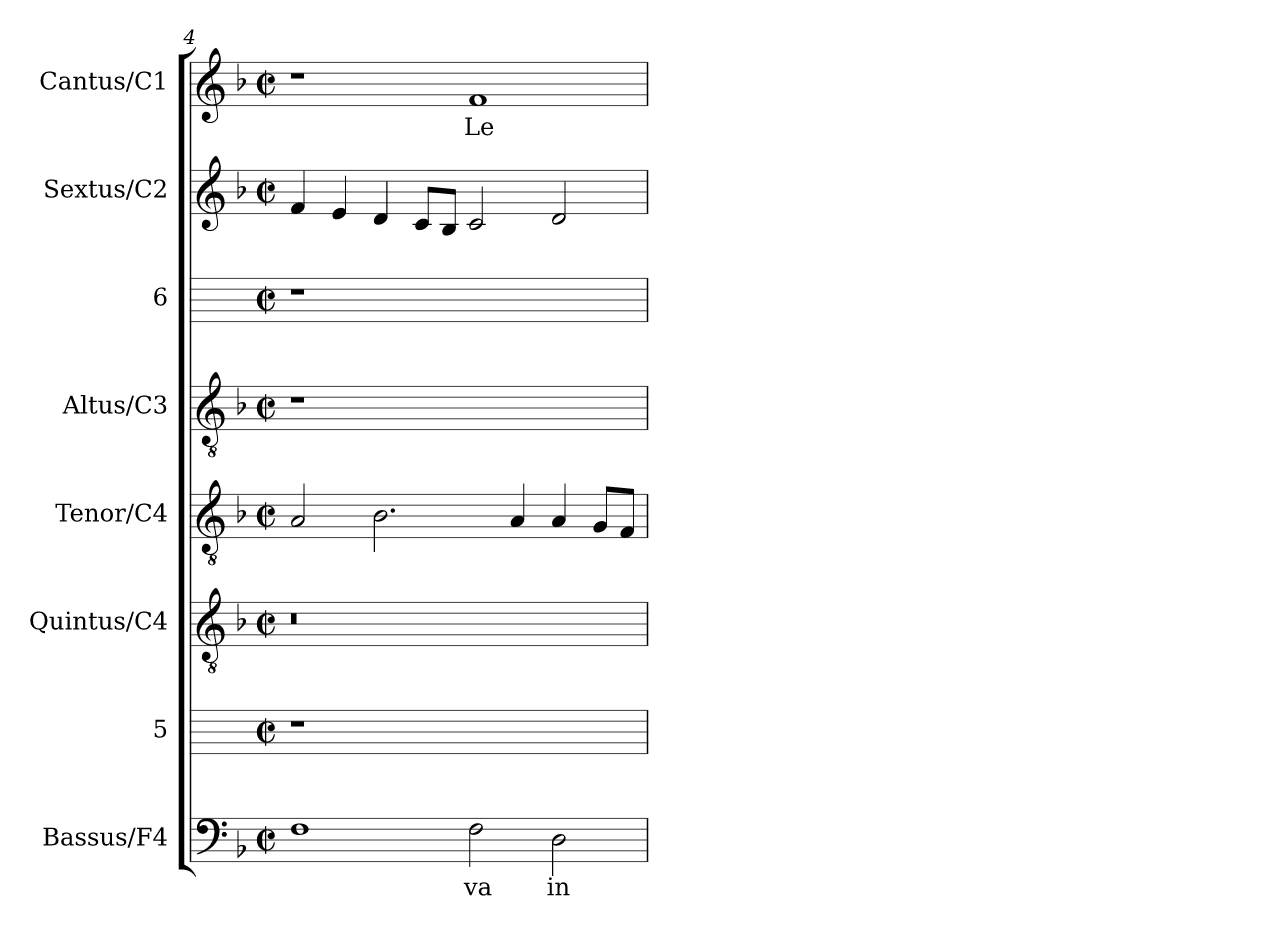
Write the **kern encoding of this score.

**kern	**text	**kern	**kern	**kern	**text	**kern	**kern	**kern	**text	**kern	**text
*part8	*part8	*part7	*part6	*part5	*part5	*part4	*part3	*part2	*part2	*part1	*part1
*staff8	*staff8	*staff7	*staff6	*staff5	*staff5	*staff4	*staff3	*staff2	*staff2	*staff1	*staff1
*I"Bassus/F4	*	*I"5	*I"Quintus/C4	*I"Tenor/C4	*	*I"Altus/C3	*I"6	*I"Sextus/C2	*	*I"Cantus/C1	*
*I'B	*	*	*	*I'T	*	*I'A	*	*	*	*I'C	*
*clefF4	*	*	*clefGv2	*clefGv2	*	*clefGv2	*	*clefG2	*	*clefG2	*
*k[b-]	*	*k[]	*k[b-]	*k[b-]	*	*k[b-]	*k[]	*k[b-]	*	*k[b-]	*
*F:	*	*C:	*F:	*F:	*	*F:	*C:	*F:	*	*F:	*
*M2/2	*	*M2/2	*M2/2	*M2/2	*	*M2/2	*M2/2	*M2/2	*	*M2/2	*
*met(c|)	*	*met(c|)	*met(c|)	*met(c|)	*	*met(c|)	*met(c|)	*met(c|)	*	*met(c|)	*
=4	=4	=4	=4	=4	=4	=4	=4	=4	=4	=4	=4
!	!LO:LY:b:cj	!	!	!	!LO:LY:b:cj	!	!	!	!LO:LY:b:cj	!	!
1F	--	1r	0r	2A/	--	1r	1r	4f/	--	1r	.
!	!	!	!	!	!	!	!	!	!LO:LY:b:cj	!	!
.	.	.	.	.	.	.	.	4e/	--	.	.
!	!	!	!	!	!LO:LY:b:cj	!	!	!	!LO:LY:b:cj	!	!
.	.	.	.	2.B-\	--	.	.	4d/	--	.	.
!	!	!	!	!	!	!	!	!	!LO:LY:b:cj	!	!
.	.	.	.	.	.	.	.	8c/L	--	.	.
!	!	!	!	!	!	!	!	!	!LO:LY:b:cj	!	!
.	.	.	.	.	.	.	.	8B-/J	--	.	.
!	!LO:LY:b:cj	!	!	!	!	!	!	!	!LO:LY:b:cj	!	!LO:LY:b:cj
2F\	-va	1ryy	.	.	.	1ryy	1ryy	2c/	--	1f	Le-
!	!	!	!	!	!LO:LY:b:cj	!	!	!	!	!	!
.	.	.	.	4A/	--	.	.	.	.	.	.
!	!LO:LY:b:cj	!	!	!	!LO:LY:b:cj	!	!	!	!LO:LY:b:cj	!	!
2D\	in	.	.	4A/	--	.	.	2d/	--	.	.
!	!	!	!	!	!LO:LY:b:cj	!	!	!	!	!	!
.	.	.	.	8G/L	--	.	.	.	.	.	.
!	!	!	!	!	!LO:LY:b:cj	!	!	!	!	!	!
.	.	.	.	8F/J	--	.	.	.	.	.	.
=	=	=	=	=	=	=	=	=	=	=	=
*-	*-	*-	*-	*-	*-	*-	*-	*-	*-	*-	*-
